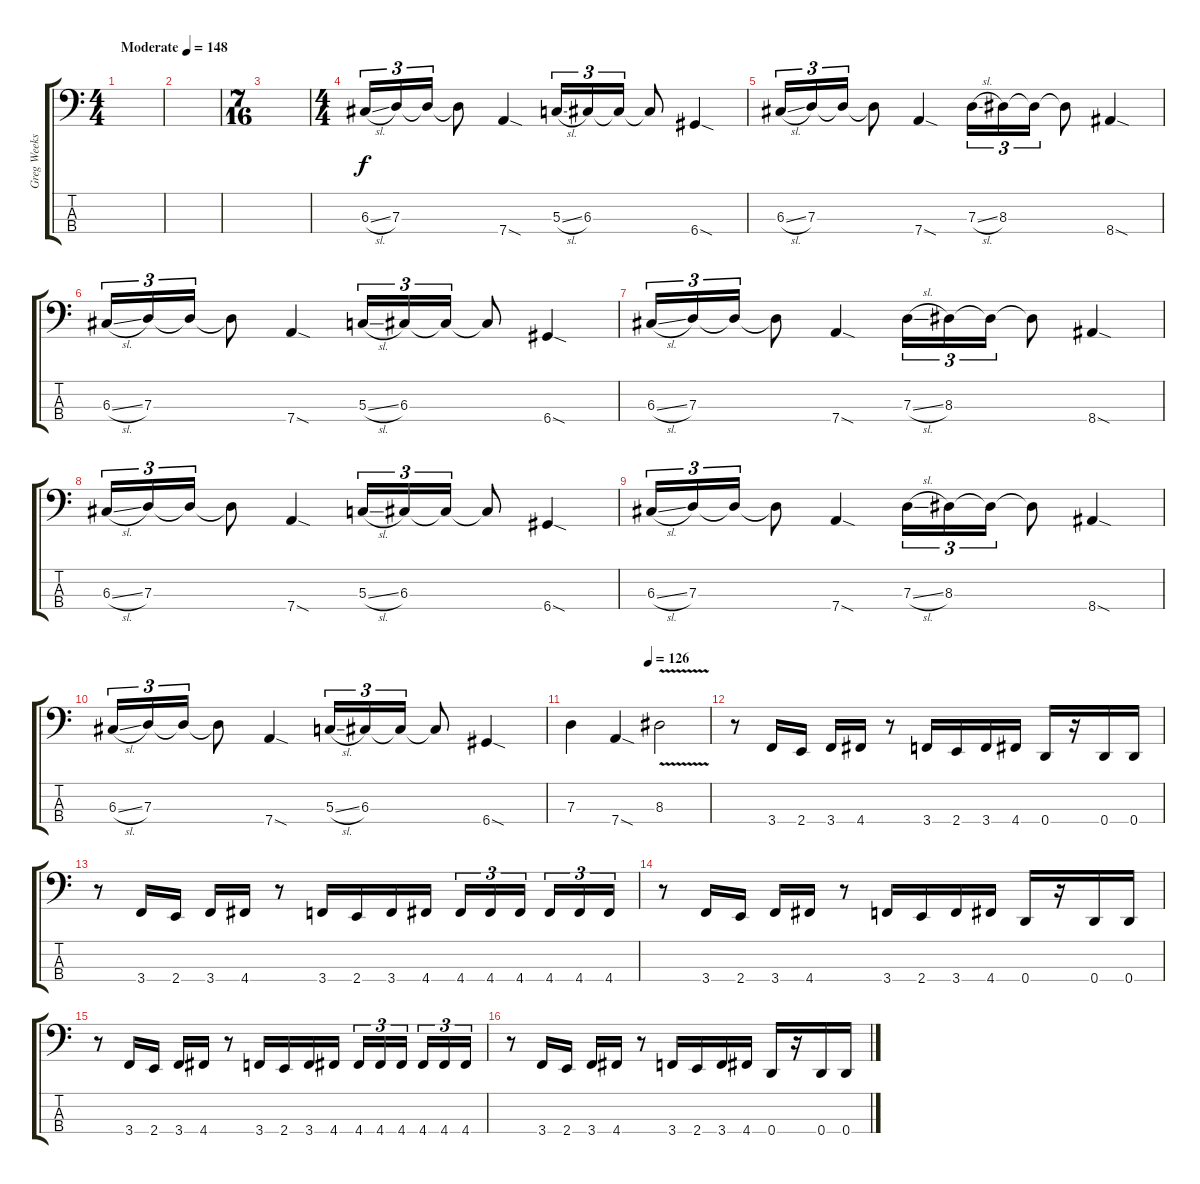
\track ("Greg Weeks" "Greg Weeks") {instrument electricbassfinger}
\staff {score tabs}
\tuning (F2 C2 G1 D1) {hide}
\ts (4 4)
\tempo (148 "Moderate")
\clef f4
\ks c
|
|
\ts (7 16)
|
\ts (4 4)
6.3{sl}.16{tu (3 2)} 7.3.16{tu (3 2)} 7.3{t}.16{tu (3 2)} 7.3{t}.8 7.4{sod}.4 5.3{sl}.16{tu (3 2)} 6.3.16{tu (3 2)} 6.3{t}.16{tu (3 2)} 6.3{t}.8 6.4{sod}.4 |
6.3{sl}.16{tu (3 2)} 7.3.16{tu (3 2)} 7.3{t}.16{tu (3 2)} 7.3{t}.8 7.4{sod}.4 7.3{sl}.16{tu (3 2)} 8.3.16{tu (3 2)} 8.3{t}.16{tu (3 2)} 8.3{t}.8 8.4{sod}.4 |
6.3{sl}.16{tu (3 2)} 7.3.16{tu (3 2)} 7.3{t}.16{tu (3 2)} 7.3{t}.8 7.4{sod}.4 5.3{sl}.16{tu (3 2)} 6.3.16{tu (3 2)} 6.3{t}.16{tu (3 2)} 6.3{t}.8 6.4{sod}.4 |
6.3{sl}.16{tu (3 2)} 7.3.16{tu (3 2)} 7.3{t}.16{tu (3 2)} 7.3{t}.8 7.4{sod}.4 7.3{sl}.16{tu (3 2)} 8.3.16{tu (3 2)} 8.3{t}.16{tu (3 2)} 8.3{t}.8 8.4{sod}.4 |
6.3{sl}.16{tu (3 2)} 7.3.16{tu (3 2)} 7.3{t}.16{tu (3 2)} 7.3{t}.8 7.4{sod}.4 5.3{sl}.16{tu (3 2)} 6.3.16{tu (3 2)} 6.3{t}.16{tu (3 2)} 6.3{t}.8 6.4{sod}.4 |
6.3{sl}.16{tu (3 2)} 7.3.16{tu (3 2)} 7.3{t}.16{tu (3 2)} 7.3{t}.8 7.4{sod}.4 7.3{sl}.16{tu (3 2)} 8.3.16{tu (3 2)} 8.3{t}.16{tu (3 2)} 8.3{t}.8 8.4{sod}.4 |
6.3{sl}.16{tu (3 2)} 7.3.16{tu (3 2)} 7.3{t}.16{tu (3 2)} 7.3{t}.8 7.4{sod}.4 5.3{sl}.16{tu (3 2)} 6.3.16{tu (3 2)} 6.3{t}.16{tu (3 2)} 6.3{t}.8 6.4{sod}.4 |
\tempo (126 0.5625)
7.3.4 7.4{sod}.4 8.3{v}.2 |
r.8 3.4.16 2.4.16 3.4.16 4.4.16 r.8 3.4.16 2.4.16 3.4.16 4.4.16 0.4.16 r.16 0.4.16 0.4.16 |
r.8 3.4.16 2.4.16 3.4.16 4.4.16 r.8 3.4.16 2.4.16 3.4.16 4.4.16 4.4.16{tu (3 2)} 4.4.16{tu (3 2)} 4.4.16{tu (3 2) beam splitsecondary} 4.4.16{tu (3 2)} 4.4.16{tu (3 2)} 4.4.16{tu (3 2)} |
r.8 3.4.16 2.4.16 3.4.16 4.4.16 r.8 3.4.16 2.4.16 3.4.16 4.4.16 0.4.16 r.16 0.4.16 0.4.16 |
r.8 3.4.16 2.4.16 3.4.16 4.4.16 r.8 3.4.16 2.4.16 3.4.16 4.4.16 4.4.16{tu (3 2)} 4.4.16{tu (3 2)} 4.4.16{tu (3 2) beam splitsecondary} 4.4.16{tu (3 2)} 4.4.16{tu (3 2)} 4.4.16{tu (3 2)} |
r.8 3.4.16 2.4.16 3.4.16 4.4.16 r.8 3.4.16 2.4.16 3.4.16 4.4.16 0.4.16 r.16 0.4.16 0.4.16
